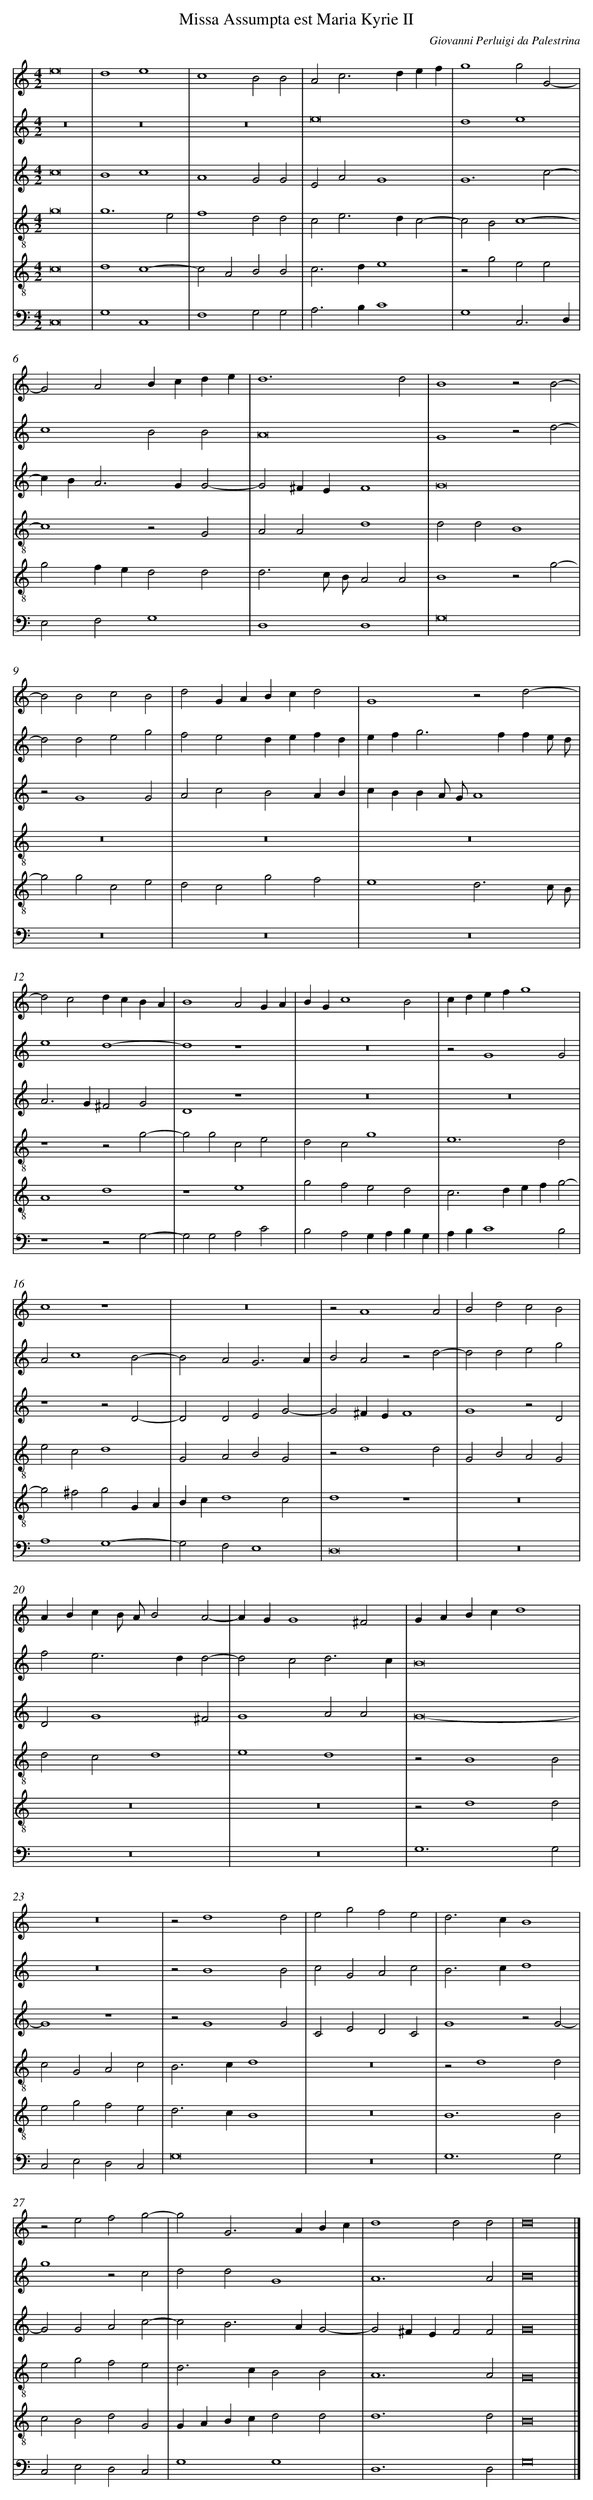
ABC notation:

X:1
T: Missa Assumpta est Maria Kyrie II
C: Giovanni Perluigi da Palestrina
L: 1/4
M: 4/2
V: 1 clef=treble
V: 2 clef=treble
V: 3 clef=treble
V: 4 clef=treble-8
V: 5 clef=treble-8
V: 6 clef=bass
K: C
[V:1] e8 |
[V:2] z8 |
[V:3] c8 |
[V:4] g8 |
[V:5] c8 |
[V:6] C,8 |
[V:1] d4e4 |
[V:2] z8 |
[V:3] B4c4 |
[V:4] g6e2 |
[V:5] d4c4- |
[V:6] G,4C,4 |
[V:1] c4B2B2 |
[V:2] z8 |
[V:3] A4G2G2 |
[V:4] f4d2d2 |
[V:5] c2A2B2B2 |
[V:6] F,4G,2G,2 |
[V:1] A2c2>d2ef |
[V:2] e8 |
[V:3] E2A2G4 |
[V:4] c2e2>d2c2- |
[V:5] c2>d2e4 |
[V:6] A,2>B,2C4 |
[V:1] g4g2G2- |
[V:2] d4e4 |
[V:3] G6c2- |
[V:4] c2B2c4- |
[V:5] z2g2e2e2 |
[V:6] G,4C,3D, |
[V:1] G2A2Bcde |
[V:2] c4B2B2 |
[V:3] cB2<A2GG2- |
[V:4] c4z2G2 |
[V:5] g2fed2d2 |
[V:6] E,2F,2G,4 |
[V:1] d6d2 |
[V:2] A8 |
[V:3] G2^FEF4 |
[V:4] A2A2d4 |
[V:5] d3c/ B/A2A2 |
[V:6] D,4D,4 |
[V:1] B4z2B2- |
[V:2] G4z2d2- |
[V:3] G8 |
[V:4] d2d2B4 |
[V:5] B4z2g2- |
[V:6] G,8 |
[V:1] B2B2c2B2 |
[V:2] d2d2e2g2 |
[V:3] z2G4G2 |
[V:4] z8 |
[V:5] g2g2c2e2 |
[V:6] z8 |
[V:1] d2GABcd2 |
[V:2] f2e2defd |
[V:3] A2c2B2AB |
[V:4] z8 |
[V:5] d2c2g2f2 |
[V:6] z8 |
[V:1] G4z2d2- |
[V:2] ef2<g2ffe/ d/ |
[V:3] cBBA/ G/A4 |
[V:4] z8 |
[V:5] e4d3c/ B/ |
[V:6] z8 |
[V:1] d2c2dcBA |
[V:2] e4d4- |
[V:3] A2>G2^F2G2 |
[V:4] z4z2g2- |
[V:5] A4d4 |
[V:6] z4z2G,2- |
[V:1] B4A2GA |
[V:2] d4z4 |
[V:3] D4z4 |
[V:4] g2g2c2e2 |
[V:5] z4e4 |
[V:6] G,2G,2A,2C2 |
[V:1] BGc4B2 |
[V:2] z8 |
[V:3] z8 |
[V:4] d2c2g4 |
[V:5] g2f2e2d2 |
[V:6] B,2A,2G,A,B,G, |
[V:1] cdefg4 |
[V:2] z2G4G2 |
[V:3] z8 |
[V:4] e6d2 |
[V:5] c2>d2efg2- |
[V:6] A,B,C4B,2 |
[V:1] c4z4 |
[V:2] A2c4B2- |
[V:3] z4z2D2- |
[V:4] e2c2d4 |
[V:5] g2^f2g2GA |
[V:6] A,4G,4- |
[V:1] z8 |
[V:2] B2A2G3A |
[V:3] D2D2E2G2- |
[V:4] G2A2B2G2 |
[V:5] Bcd4c2 |
[V:6] G,2F,2E,4 |
[V:1] z2A4A2 |
[V:2] B2A2z2d2- |
[V:3] G2^FEF4 |
[V:4] z2d4d2 |
[V:5] d4z4 |
[V:6] D,8 |
[V:1] B2d2c2B2 |
[V:2] d2d2e2g2 |
[V:3] G4z2D2 |
[V:4] G2B2A2G2 |
[V:5] z8 |
[V:6] z8 |
[V:1] ABcB/ A/B2A2- |
[V:2] f2e2>d2d2- |
[V:3] D2G4^F2 |
[V:4] d2c2d4 |
[V:5] z8 |
[V:6] z8 |
[V:1] AGG4^F2 |
[V:2] d2c2d3c |
[V:3] G4A2A2 |
[V:4] e4d4 |
[V:5] z8 |
[V:6] z8 |
[V:1] GABcd4 |
[V:2] B8 |
[V:3] G8- |
[V:4] z2B4B2 |
[V:5] z2d4d2 |
[V:6] G,6G,2 |
[V:1] z8 |
[V:2] z8 |
[V:3] G4z4 |
[V:4] c2G2A2c2 |
[V:5] e2g2f2e2 |
[V:6] C,2E,2D,2C,2 |
[V:1] z2d4d2 |
[V:2] z2B4B2 |
[V:3] z2G4G2 |
[V:4] B2>c2d4 |
[V:5] d2>c2B4 |
[V:6] G,8 |
[V:1] e2g2f2e2 |
[V:2] c2G2A2c2 |
[V:3] C2E2D2C2 |
[V:4] z8 |
[V:5] z8 |
[V:6] z8 |
[V:1] d2>c2B4 |
[V:2] B2>c2d4 |
[V:3] G4z2G2- |
[V:4] z2d4d2 |
[V:5] B6B2 |
[V:6] G,6G,2 |
[V:1] z2e2f2g2- |
[V:2] g4z2c2 |
[V:3] G2G2A2c2- |
[V:4] e2g2f2e2 |
[V:5] c2B2d2G2 |
[V:6] C,2E,2D,2C,2 |
[V:1] g2G2>A2Bc |
[V:2] d2d2G4 |
[V:3] c2B2>A2G2- |
[V:4] d2>c2B2B2 |
[V:5] GABcd2d2 |
[V:6] G,4G,4 |
[V:1] d4d2d2 |
[V:2] A6A2 |
[V:3] G2^FEF2F2 |
[V:4] A6A2 |
[V:5] d6d2 |
[V:6] D,6D,2 |
[V:1] d8 |]
[V:2] B8 |]
[V:3] G8 |]
[V:4] G8 |]
[V:5] B8 |]
[V:6] G,8 |]
